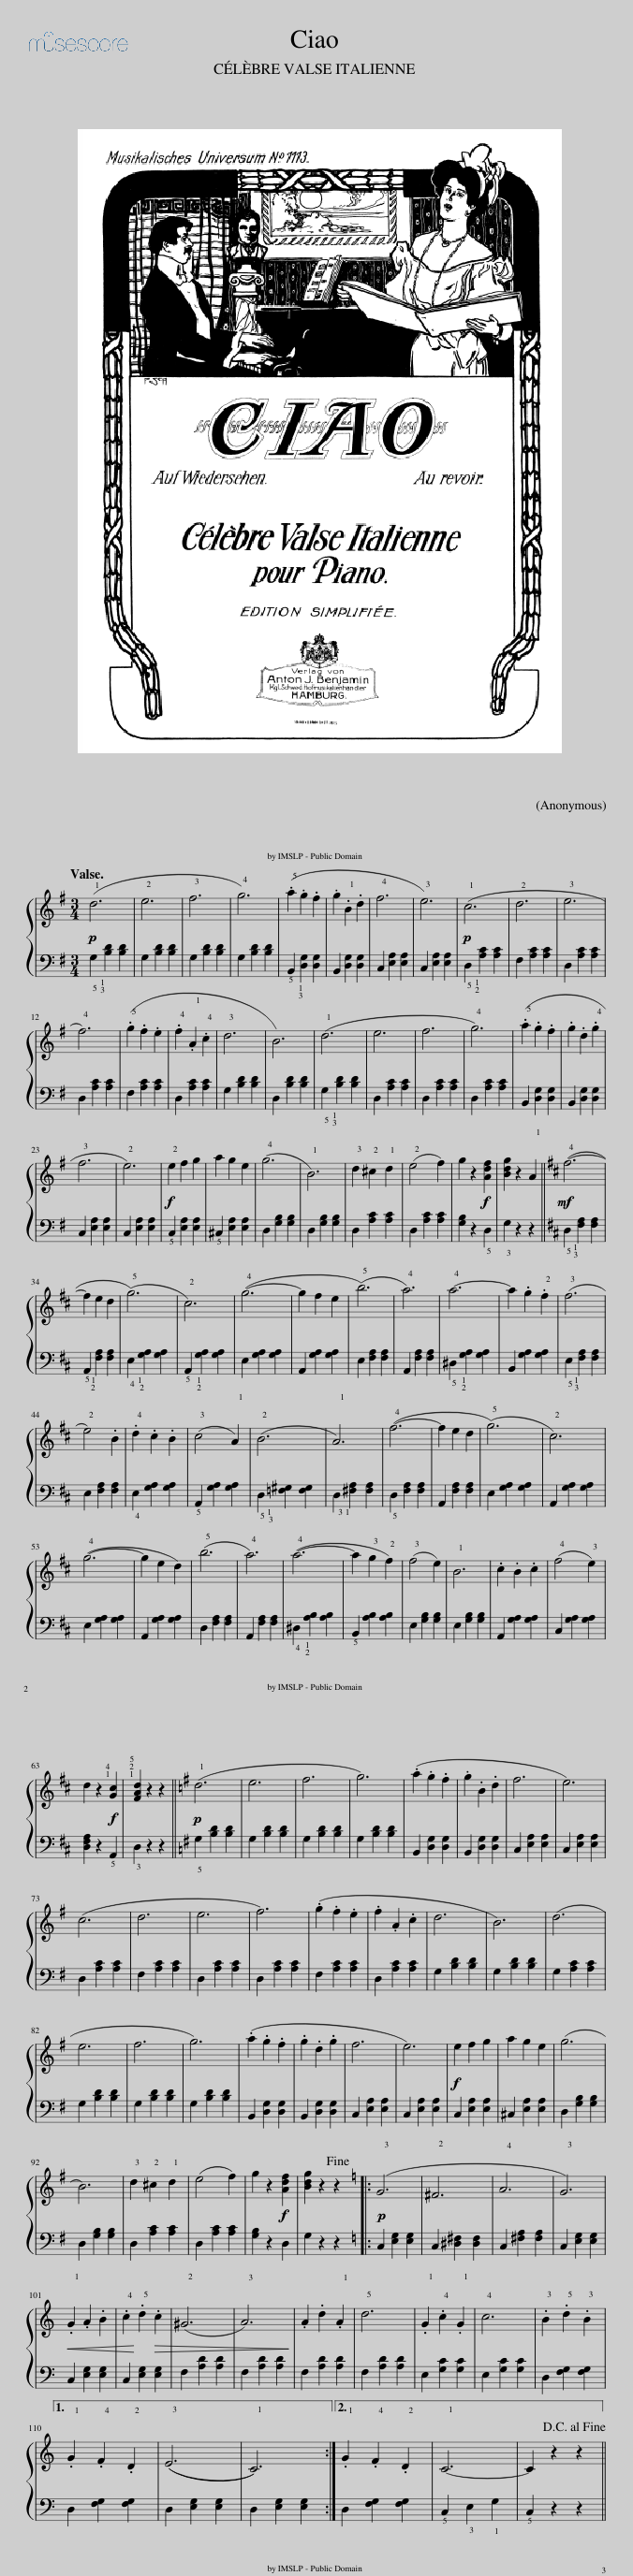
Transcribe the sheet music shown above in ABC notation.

X:1
%%score { 1 | 2 }
L:1/8
Q:1/4=135
M:3/4
I:linebreak $
K:G
V:1 treble
V:2 bass
V:1
!p! (!1!d6 | !2!e6 | !3!f6 | !4!g6) | (.!5!a2 .g2 .f2 | %5
 .g2 .!1!B2 .d2 | !4!f6 | !3!e6) |!p! (!1!c6 | !2!d6 | %10
 !3!e6 |$ !4!f6) | (.!5!g2 .f2 .e2 | .!4!f2 .!1!A2 .!4!c2 | !3!d6 | %15
 B6) | (!1!d6 | e6 | f6 | !4!g6) | %20
 (.!5!a2 .g2 .f2 | .g2 .d2 .!4!g2 |$ !3!f6 | !2!e6) |!f! !2!e2 f2 g2 | %25
 a2 g2 e2 | (!4!g6 | !1!B6) | !3!d2 !2!^c2 !1!d2 | (!2!e4 f2) | %30
 g2 z2!f! [Adf]2 | [Bdg]2 z2 !1!A2 ||[K:D]!mf! (!4!f6- |$ f2 e2 d2 | (!5!g6) | %35
 !2!c6) | (!4!g6- | g2 f2 e2 | (!5!b6) | !4!a6) | %40
 !4!a6- | a2 .g2 .!2!f2 | (!3!f6 |$ !2!e4) .B2 | .!4!d2 .c2 .B2 | %45
 (!3!c4 !1!A2) | (!2!B6 | !1!A6) | (!4!f6- | f2 e2 d2 | %50
 (!5!g6) | !2!c6) |$ (!4!g6- | g2 e2 d2) | (!5!b6 | %55
 !4!a6) | (!4!a6- | a2 !3!g2 !2!f2) | (!3!f4 e2) | !1!B6 | %60
 .c2 .B2 .c2 | (!4!f4 !3!e2) |$ d2 z2!f! !1!!4![Gc]2 | !1!!2!!5![FAd]2 z2 z2 ||[K:G]!p! (!1!d6 | %65
 e6 | f6 | g6) | (.a2 .g2 .f2 | .g2 .B2 .d2 | %70
 f6 | e6) |$ (c6 | d6 | e6 | %75
 f6) | (.g2 .f2 .e2 | .f2 .A2 .c2 | d6 | B6) | %80
 (d6 |$ e6 | f6 | g6) | (.a2 .g2 .f2 | %85
 .g2 .d2 .g2 | f6 | e6) |!f! e2 f2 g2 | a2 g2 e2 | %90
 (g6 |$ B6) | !3!d2 !2!^c2 !1!d2 | (e4 f2) | g2 z2!f! [Adf]2 | %95
 [Bdg]2 z2 z2!fine! |:[K:C]!p! (!3!G6 | !2!^F6 | !4!A6 | !3!G6) |$ %100
!<(! .!1!G2 .A2 .B2 | .!4!c2!<)! .!5!d2!>(! .c2 | (!2!^G6 | !3!A6)!>)! | .A2 .d2 .!1!A2 | %105
 !5!d6 | .!1!G2 .!4!c2 .!1!G2 | !4!c6 | .!3!B2 .!5!d2 .!3!B2 |1$ .!1!G2 .!4!F2 .!2!D2 | %110
 ((!3!E6 | !1!C6)) :|2 .!1!G2 .!4!F2 .!2!D2 | !1!C6- | C2 z2 z2!D.C.! || %115
V:2
 !5!G,2 !3!!1![B,D]2 [B,D]2 | G,2 [B,D]2 [B,D]2 | G,2 [B,D]2 [B,D]2 | G,2 [B,D]2 [B,D]2 | !5!B,,2 !3!!1![D,G,]2 [D,G,]2 | %5
 B,,2 [D,G,]2 [D,G,]2 | C,2 [E,A,]2 [E,A,]2 | C,2 [E,A,]2 [E,A,]2 | !5!D,2 !2!!1![A,C]2 [A,C]2 | F,2 [A,C]2 [A,C]2 | %10
 D,2 [A,C]2 [A,C]2 |$ D,2 [A,C]2 [A,C]2 | F,2 [A,C]2 [A,C]2 | D,2 [A,C]2 [A,C]2 | G,2 [B,D]2 [B,D]2 | %15
 D,2 [B,D]2 [B,D]2 | !5!G,2 !3!!1![B,D]2 [B,D]2 | D,2 [A,C]2 [A,C]2 | D,2 [A,C]2 [A,C]2 | D,2 [A,C]2 [A,C]2 | %20
 B,,2 [D,G,]2 [D,G,]2 | B,,2 [D,G,]2 [D,G,]2 |$ C,2 [E,A,]2 [E,A,]2 | C,2 [E,A,]2 [E,A,]2 | !5!C,2 [E,A,]2 [E,A,]2 | %25
 !5!^C,2 [E,A,]2 [E,A,]2 | D,2 [G,B,]2 [G,B,]2 | D,2 [G,B,]2 [G,B,]2 | D,2 [A,C]2 [A,C]2 | D,2 [A,C]2 [A,C]2 | %30
 [G,B,]2 z2 !5!D,2 | !3!G,2 z2 z2 ||[K:D] !5!D,2 !3!!1![F,A,]2 [F,A,]2 |$ !5!A,,2 !2!!1![F,A,]2 [F,A,]2 | !4!E,2 !2!!1![G,A,]2 [G,A,]2 | %35
 !5!A,,2 !2!!1![G,A,]2 [G,A,]2 | E,2 [G,A,]2 [G,A,]2 | A,,2 [G,A,]2 [G,A,]2 | E,2 [F,A,]2 [F,A,]2 | A,,2 [F,A,]2 [F,A,]2 | %40
 !5!^D,2 !2!!1![G,A,]2 [G,A,]2 | B,,2 [G,A,]2 [G,A,]2 | !5!E,2 !3!!1![F,A,]2 [F,A,]2 |$ E,2 [F,A,]2 [F,A,]2 | !4!E,2 [G,A,]2 [G,A,]2 | %45
 !5!A,,2 [G,A,]2 [G,A,]2 | !5!D,2 !3!!1![=F,^G,]2 [F,G,]2 | D,2 !3!!1![^F,A,]2 [F,A,]2 | !5!D,2 [F,A,]2 [F,A,]2 | A,,2 [F,A,]2 [F,A,]2 | %50
 E,2 [G,A,]2 [G,A,]2 | A,,2 [G,A,]2 [G,A,]2 |$ E,2 [G,A,]2 [G,A,]2 | A,,2 [G,A,]2 [G,A,]2 | D,2 [F,A,]2 [F,A,]2 | %55
 A,,2 [F,A,]2 [F,A,]2 | !4!^D,2 !2!!1![A,B,]2 [A,B,]2 | !5!B,,2 [A,B,]2 [A,B,]2 | E,2 [G,B,]2 [G,B,]2 | E,2 [G,B,]2 [G,B,]2 | %60
 A,,2 [G,A,]2 [G,A,]2 | C,2 [G,A,]2 [G,A,]2 |$ [D,F,A,]2 z2 !5!A,,2 | !3!D,2 z2 z2 ||[K:G] !5!G,2 [B,D]2 [B,D]2 | %65
 G,2 [B,D]2 [B,D]2 | G,2 [B,D]2 [B,D]2 | G,2 [B,D]2 [B,D]2 | B,,2 [D,G,]2 [D,G,]2 | B,,2 [D,G,]2 [D,G,]2 | %70
 C,2 [E,A,]2 [E,A,]2 | C,2 [E,A,]2 [E,A,]2 |$ D,2 [A,C]2 [A,C]2 | F,2 [A,C]2 [A,C]2 | D,2 [A,C]2 [A,C]2 | %75
 D,2 [A,C]2 [A,C]2 | F,2 [A,C]2 [A,C]2 | D,2 [A,C]2 [A,C]2 | G,2 [B,D]2 [B,D]2 | G,2 [B,D]2 [B,D]2 | %80
 G,2 [A,C]2 [A,C]2 |$ G,2 [B,D]2 [B,D]2 | G,2 [B,D]2 [B,D]2 | G,2 [B,D]2 [B,D]2 | B,,2 [D,G,]2 [D,G,]2 | %85
 B,,2 [D,G,]2 [D,G,]2 | C,2 [E,A,]2 [E,A,]2 | C,2 [E,A,]2 [E,A,]2 | C,2 [E,A,]2 [E,A,]2 | ^C,2 [E,A,]2 [E,A,]2 | %90
 D,2 [G,B,]2 [G,B,]2 |$ D,2 [G,B,]2 [G,B,]2 | D,2 [A,C]2 [A,C]2 | D,2 [A,C]2 [A,C]2 | [G,B,]2 z2 D,2 | %95
 G,2 z2 z2 |:[K:C] C,2 [E,G,]2 [E,G,]2 | C,2 [^D,^F,]2 [D,F,]2 | C,2 [^F,A,]2 [F,A,]2 | C,2 [E,G,]2 [E,G,]2 |$ %100
 C,2 [E,G,]2 [E,G,]2 | C,2 [E,G,]2 [E,G,]2 | F,2 [A,D]2 [A,D]2 | F,2 [A,D]2 [A,D]2 | F,2 [A,D]2 [A,D]2 | %105
 F,2 [A,D]2 [A,D]2 | E,2 [G,C]2 [G,C]2 | E,2 [G,C]2 [G,C]2 | D,2 [F,G,]2 [F,G,]2 |1$ D,2 [F,G,]2 [F,G,]2 | %110
 D,2 [E,G,]2 [E,G,]2 | D,2 [E,G,]2 [E,G,]2 :|2 D,2 [F,G,]2 [F,G,]2 | !5!C,2 !3!E,2 !1!G,2 | !5!C,2 z2 z2 || %115
